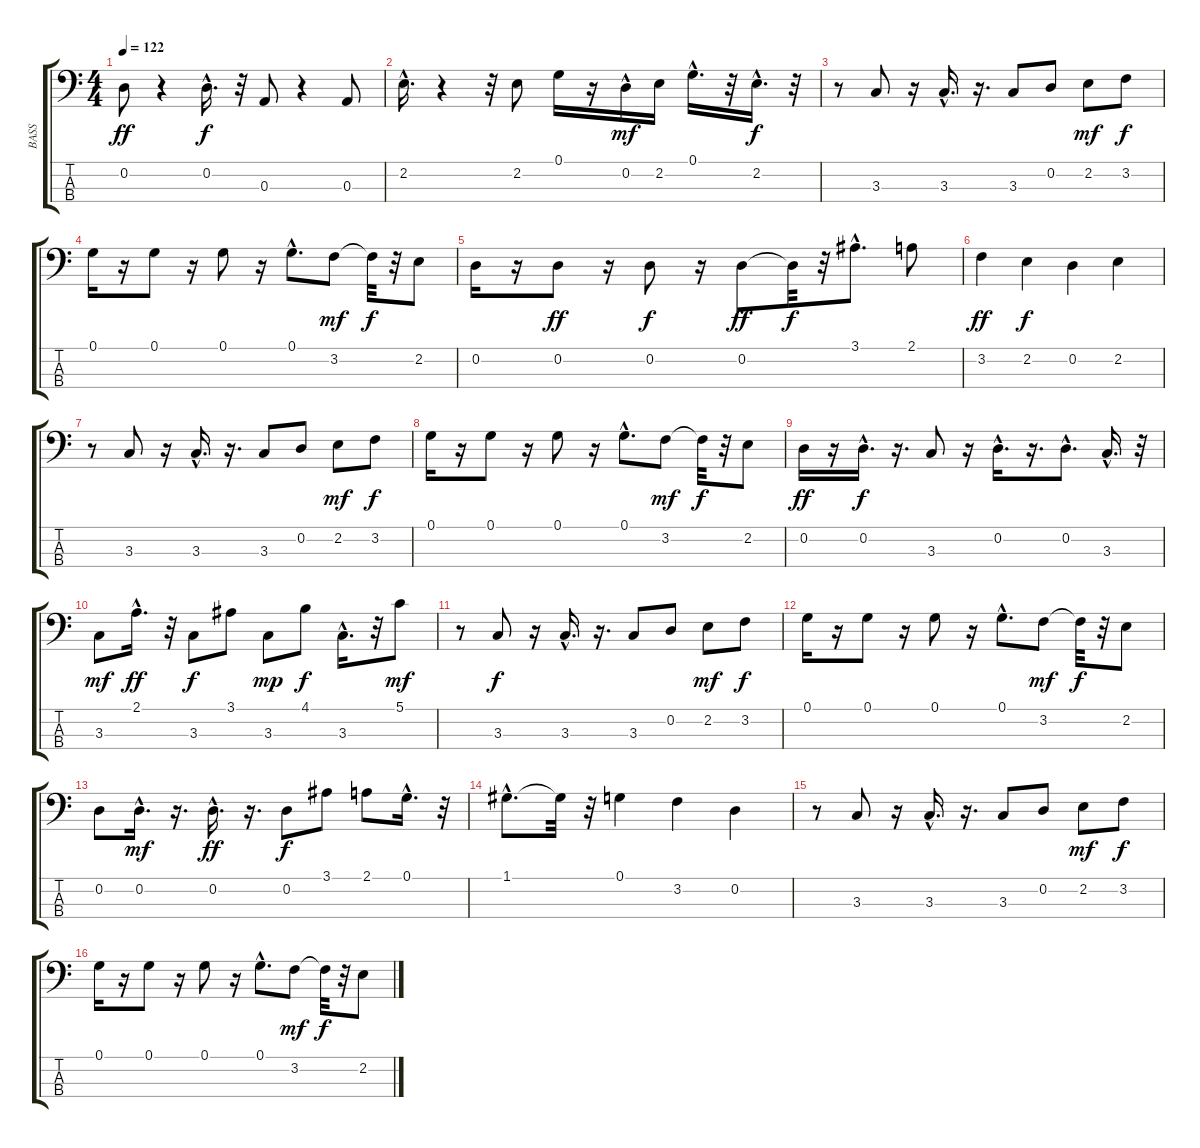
\track ("BASS" "BASS") {instrument electricbassfinger}
\staff {score tabs}
\tuning (G2 D2 A1 E1) {hide}
\ts (4 4)
\tempo 122
\clef f4
\ks c
0.2.8{dy ff} r.4 0.2{hac}.16{d dy f} r.32 0.3.8 r.4 0.3.8 |
2.2{hac}.16{d} r.4 r.32 2.2.8 0.1.16 r.16 0.2{hac}.16{dy mf} 2.2.16 0.1{hac}.16{d} r.32 2.2{hac}.16{d dy f} r.32 |
r.8 3.3.8 r.16 3.3{hac}.16{d} r.16{d} 3.3.8 0.2.8 2.2.8{dy mf} 3.2.8{dy f} |
0.1.16 r.16 0.1.8 r.16 0.1.8 r.16 0.1{hac}.8{d} 3.2.8{dy mf} 3.2{t}.32{dy f} r.32 2.2.8 |
0.2.16 r.16 0.2.8{dy ff} r.16 0.2.8{dy f} r.16 0.2.8{dy ff} 0.2{t}.32{dy f} r.32 3.1{hac}.8{d} 2.1.8 |
3.2.4{dy ff} 2.2.4{dy f} 0.2.4 2.2.4 |
r.8 3.3.8 r.16 3.3{hac}.16{d} r.16{d} 3.3.8 0.2.8 2.2.8{dy mf} 3.2.8{dy f} |
0.1.16 r.16 0.1.8 r.16 0.1.8 r.16 0.1{hac}.8{d} 3.2.8{dy mf} 3.2{t}.32{dy f} r.32 2.2.8 |
0.2.16{dy ff} r.16 0.2{hac}.16{d dy f} r.16{d} 3.3.8 r.16 0.2{hac}.16{d} r.16{d} 0.2{hac}.8{d} 3.3{hac}.16{d} r.32 |
3.3.8{dy mf} 2.1{hac}.16{d dy ff} r.32 3.3.8{dy f} 3.1.8 3.3.8{dy mp} 4.1.8{dy f} 3.3{hac}.16{d} r.32 5.1.8{dy mf} |
r.8 3.3.8{dy f} r.16 3.3{hac}.16{d} r.16{d} 3.3.8 0.2.8 2.2.8{dy mf} 3.2.8{dy f} |
0.1.16 r.16 0.1.8 r.16 0.1.8 r.16 0.1{hac}.8{d} 3.2.8{dy mf} 3.2{t}.32{dy f} r.32 2.2.8 |
0.2.8 0.2{hac}.16{d dy mf} r.16{d} 0.2{hac}.16{d dy ff} r.16{d} 0.2.8{dy f} 3.1.8 2.1.8 0.1{hac}.16{d} r.32 |
1.1{hac}.8{d} 1.1{t}.32 r.32 0.1.4 3.2.4 0.2.4 |
r.8 3.3.8 r.16 3.3{hac}.16{d} r.16{d} 3.3.8 0.2.8 2.2.8{dy mf} 3.2.8{dy f} |
0.1.16 r.16 0.1.8 r.16 0.1.8 r.16 0.1{hac}.8{d} 3.2.8{dy mf} 3.2{t}.32{dy f} r.32 2.2.8
